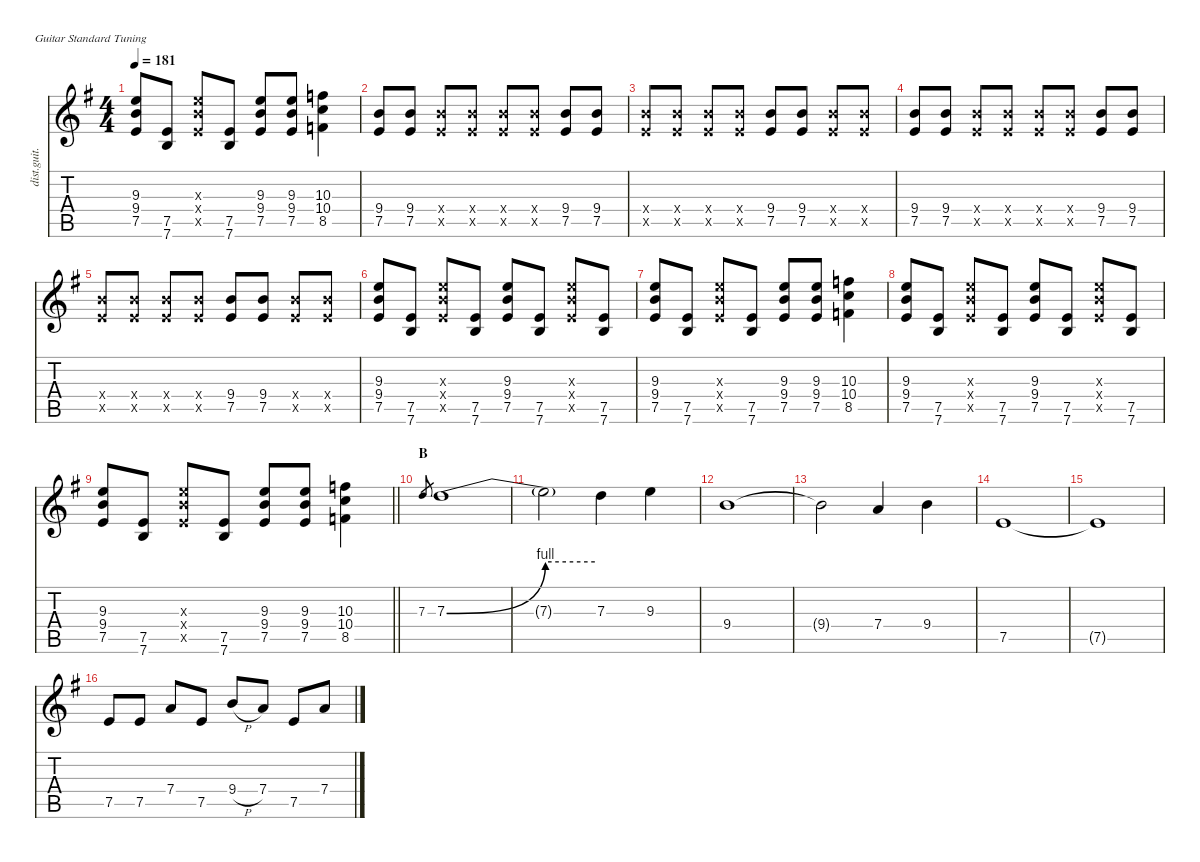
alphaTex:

\defaultSystemsLayout 4
\hideDynamics
\bracketExtendMode nobrackets
\track ("Guitar I" "dist.guit.") {instrument distortionguitar}
\staff {score tabs}
\tuning (E4 B3 G3 D3 A2 E2)
\ts (4 4)
\tempo 181
\clef g2
\ks g
(9.3{acc forcenatural} 9.4{acc forcenatural} 7.5{acc forcenatural}).8{dy f} (7.5{acc forcenatural} 7.6{acc forcenatural}).8 (9.3{x acc forcenatural} 9.4{x acc forcenatural} 7.5{x acc forcenatural}).8 (7.5{acc forcenatural} 7.6{acc forcenatural}).8 (9.3{acc forcenatural} 9.4{acc forcenatural} 7.5{acc forcenatural}).8 (9.3{acc forcenatural} 9.4{acc forcenatural} 7.5{acc forcenatural}).8 (10.3{acc forcenatural} 10.4{acc forcenatural} 8.5{acc forcenatural}).4 |
(9.4{acc forcenatural} 7.5{acc forcenatural}).8 (9.4{acc forcenatural} 7.5{acc forcenatural}).8 (9.4{x acc forcenatural} 7.5{x acc forcenatural}).8 (9.4{x acc forcenatural} 7.5{x acc forcenatural}).8 (9.4{x acc forcenatural} 7.5{x acc forcenatural}).8 (9.4{x acc forcenatural} 7.5{x acc forcenatural}).8 (9.4{acc forcenatural} 7.5{acc forcenatural}).8 (9.4{acc forcenatural} 7.5{acc forcenatural}).8 |
(9.4{x acc forcenatural} 7.5{x acc forcenatural}).8 (9.4{x acc forcenatural} 7.5{x acc forcenatural}).8 (9.4{x acc forcenatural} 7.5{x acc forcenatural}).8 (9.4{x acc forcenatural} 7.5{x acc forcenatural}).8 (9.4{acc forcenatural} 7.5{acc forcenatural}).8 (9.4{acc forcenatural} 7.5{acc forcenatural}).8 (9.4{x acc forcenatural} 7.5{x acc forcenatural}).8 (9.4{x acc forcenatural} 7.5{x acc forcenatural}).8 |
(9.4{acc forcenatural} 7.5{acc forcenatural}).8 (9.4{acc forcenatural} 7.5{acc forcenatural}).8 (9.4{x acc forcenatural} 7.5{x acc forcenatural}).8 (9.4{x acc forcenatural} 7.5{x acc forcenatural}).8 (9.4{x acc forcenatural} 7.5{x acc forcenatural}).8 (9.4{x acc forcenatural} 7.5{x acc forcenatural}).8 (9.4{acc forcenatural} 7.5{acc forcenatural}).8 (9.4{acc forcenatural} 7.5{acc forcenatural}).8 |
(9.4{x acc forcenatural} 7.5{x acc forcenatural}).8 (9.4{x acc forcenatural} 7.5{x acc forcenatural}).8 (9.4{x acc forcenatural} 7.5{x acc forcenatural}).8 (9.4{x acc forcenatural} 7.5{x acc forcenatural}).8 (9.4{acc forcenatural} 7.5{acc forcenatural}).8 (9.4{acc forcenatural} 7.5{acc forcenatural}).8 (9.4{x acc forcenatural} 7.5{x acc forcenatural}).8 (9.4{x acc forcenatural} 7.5{x acc forcenatural}).8 |
(9.3{acc forcenatural} 9.4{acc forcenatural} 7.5{acc forcenatural}).8 (7.5{acc forcenatural} 7.6{acc forcenatural}).8 (9.3{x acc forcenatural} 9.4{x acc forcenatural} 7.5{x acc forcenatural}).8 (7.5{acc forcenatural} 7.6{acc forcenatural}).8 (9.3{acc forcenatural} 9.4{acc forcenatural} 7.5{acc forcenatural}).8 (7.5{acc forcenatural} 7.6{acc forcenatural}).8 (9.3{x acc forcenatural} 9.4{x acc forcenatural} 7.5{x acc forcenatural}).8 (7.5{acc forcenatural} 7.6{acc forcenatural}).8 |
(9.3{acc forcenatural} 9.4{acc forcenatural} 7.5{acc forcenatural}).8 (7.5{acc forcenatural} 7.6{acc forcenatural}).8 (9.3{x acc forcenatural} 9.4{x acc forcenatural} 7.5{x acc forcenatural}).8 (7.5{acc forcenatural} 7.6{acc forcenatural}).8 (9.3{acc forcenatural} 9.4{acc forcenatural} 7.5{acc forcenatural}).8 (9.3{acc forcenatural} 9.4{acc forcenatural} 7.5{acc forcenatural}).8 (10.3{acc forcenatural} 10.4{acc forcenatural} 8.5{acc forcenatural}).4 |
(9.3{acc forcenatural} 9.4{acc forcenatural} 7.5{acc forcenatural}).8 (7.5{acc forcenatural} 7.6{acc forcenatural}).8 (9.3{x acc forcenatural} 9.4{x acc forcenatural} 7.5{x acc forcenatural}).8 (7.5{acc forcenatural} 7.6{acc forcenatural}).8 (9.3{acc forcenatural} 9.4{acc forcenatural} 7.5{acc forcenatural}).8 (7.5{acc forcenatural} 7.6{acc forcenatural}).8 (9.3{x acc forcenatural} 9.4{x acc forcenatural} 7.5{x acc forcenatural}).8 (7.5{acc forcenatural} 7.6{acc forcenatural}).8 |
\barLineRight lightlight
(9.3{acc forcenatural} 9.4{acc forcenatural} 7.5{acc forcenatural}).8 (7.5{acc forcenatural} 7.6{acc forcenatural}).8 (9.3{x acc forcenatural} 9.4{x acc forcenatural} 7.5{x acc forcenatural}).8 (7.5{acc forcenatural} 7.6{acc forcenatural}).8 (9.3{acc forcenatural} 9.4{acc forcenatural} 7.5{acc forcenatural}).8 (9.3{acc forcenatural} 9.4{acc forcenatural} 7.5{acc forcenatural}).8 (10.3{acc forcenatural} 10.4{acc forcenatural} 8.5{acc forcenatural}).4 |
\section ("" "B")
7.3{acc forcenatural}.8{gr dy mf} 7.3{be (bend 0 0 60 4) acc forcenatural}.1{dy f} |
7.3{be (hold 0 4 60 4) t}.2 7.3{acc forcenatural}.4 9.3{acc forcenatural}.4 |
9.4{acc forcenatural}.1 |
9.4{t acc forcenatural}.2 7.4{acc forcenatural}.4 9.4{acc forcenatural}.4 |
7.5{acc forcenatural}.1 |
7.5{t acc forcenatural}.1 |
7.5{acc forcenatural}.8 7.5{acc forcenatural}.8 7.4{acc forcenatural}.8 7.5{acc forcenatural}.8 9.4{h acc forcenatural}.8 7.4{acc forcenatural}.8 7.5{acc forcenatural}.8 7.4{acc forcenatural}.8
